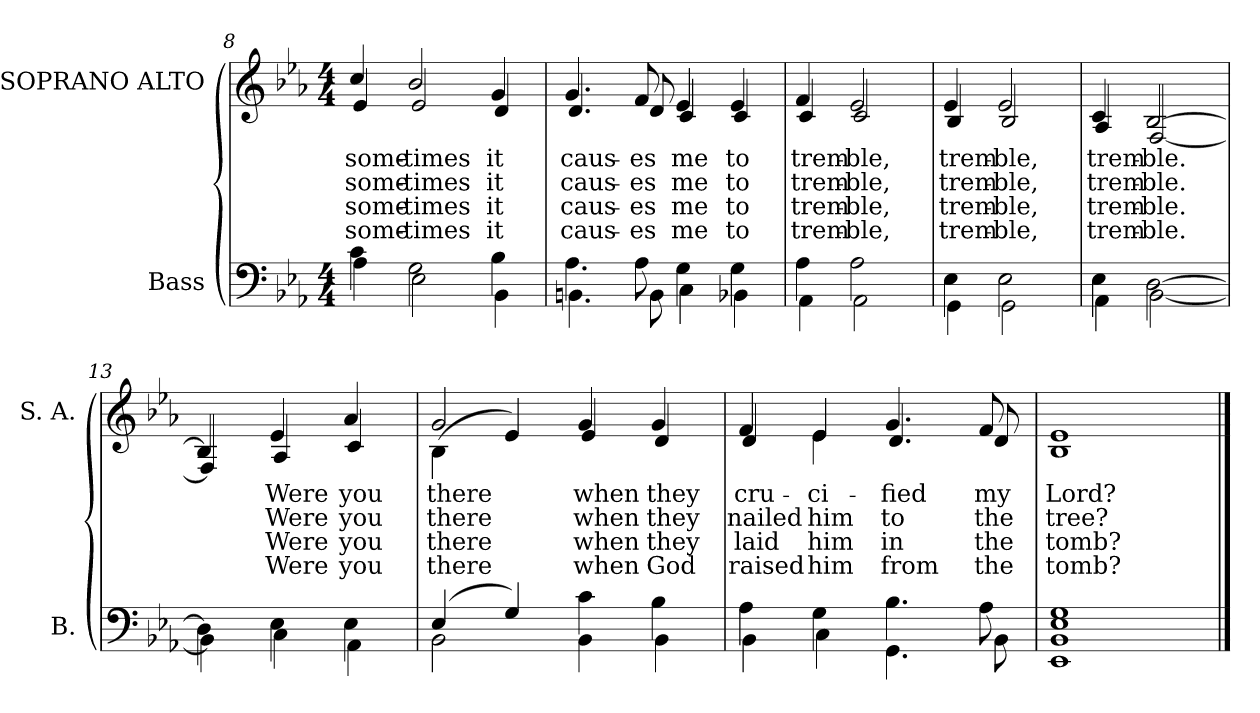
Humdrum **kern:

**kern	**kern	**text	**text	**text	**text
*part2	*part1	*part1	*part1	*part1	*part1
*staff2	*staff1	*staff1	*staff1	*staff1	*staff1
*I"Bass	*I"SOPRANO ALTO	*	*	*	*
*I'B.	*I'S. A.	*	*	*	*
*clefF4	*clefG2	*	*	*	*
*k[b-e-a-]	*k[b-e-a-]	*	*	*	*
*E-:	*E-:	*	*	*	*
*M4/4	*M4/4	*	*	*	*
=8	=8	=8	=8	=8	=8
*^	*	*	*	*	*
!	!	!	!LO:LY:b:color=#000000	!LO:LY:b:color=#000000	!LO:LY:b:color=#000000	!LO:LY:b:color=#000000
*	*	*^	*	*	*	*
4ci\	4A-i\	4cci/	4e-i/	some-	some-	some-	some-
!	!	!	!	!LO:LY:b:color=#000000	!LO:LY:b:color=#000000	!LO:LY:b:color=#000000	!LO:LY:b:color=#000000
2Gi\	2E-i\	2b-i/	2e-i/	-times	-times	-times	-times
!	!	!	!	!LO:LY:b:color=#000000	!LO:LY:b:color=#000000	!LO:LY:b:color=#000000	!LO:LY:b:color=#000000
4B-i\	4BB-i\	4gi/	4di/	it	it	it	it
=9	=9	=9	=9	=9	=9	=9	=9
!	!	!	!	!LO:LY:b:color=#000000	!LO:LY:b:color=#000000	!LO:LY:b:color=#000000	!LO:LY:b:color=#000000
4.A-i\	4.BBni\	4.gi/	4.di/	caus-	caus-	caus-	caus-
!	!	!	!	!LO:LY:b:color=#000000	!LO:LY:b:color=#000000	!LO:LY:b:color=#000000	!LO:LY:b:color=#000000
8A-i\	8BBi\	8fi/	8di/	-es	-es	-es	-es
!	!	!	!	!LO:LY:b:color=#000000	!LO:LY:b:color=#000000	!LO:LY:b:color=#000000	!LO:LY:b:color=#000000
4Gi\	4Ci\	4e-i/	4ci/	me	me	me	me
!	!	!	!	!LO:LY:b:color=#000000	!LO:LY:b:color=#000000	!LO:LY:b:color=#000000	!LO:LY:b:color=#000000
4Gi\	4BB-Xi\	4e-i/	4ci/	to	to	to	to
=10	=10	=10	=10	=10	=10	=10	=10
!	!	!	!	!LO:LY:b:color=#000000	!LO:LY:b:color=#000000	!LO:LY:b:color=#000000	!LO:LY:b:color=#000000
4A-i\	4AA-i\	4fi/	4ci/	trem-	trem-	trem-	trem-
!	!	!	!	!LO:LY:b:color=#000000	!LO:LY:b:color=#000000	!LO:LY:b:color=#000000	!LO:LY:b:color=#000000
2A-i\	2AA-i\	2e-i/	2ci/	-ble,	-ble,	-ble,	-ble,
!!LO:LB:g=z	!!
=11	=11	=11	=11	=11	=11	=11	=11
!	!	!	!	!LO:LY:b:color=#000000	!LO:LY:b:color=#000000	!LO:LY:b:color=#000000	!LO:LY:b:color=#000000
4E-i\	4GGi\	4e-i/	4B-i/	trem-	trem-	trem-	trem-
!	!	!	!	!LO:LY:b:color=#000000	!LO:LY:b:color=#000000	!LO:LY:b:color=#000000	!LO:LY:b:color=#000000
2E-i\	2GGi\	2e-i/	2B-i/	-ble,	-ble,	-ble,	-ble,
=12	=12	=12	=12	=12	=12	=12	=12
!	!	!	!	!LO:LY:b:color=#000000	!LO:LY:b:color=#000000	!LO:LY:b:color=#000000	!LO:LY:b:color=#000000
4E-i\	4AA-i\	4ci/	4A-i/	trem-	trem-	trem-	trem-
!	!	!	!	!LO:LY:b:color=#000000	!LO:LY:b:color=#000000	!LO:LY:b:color=#000000	!LO:LY:b:color=#000000
[2Di\	[2BB-i\	[2B-i/	[2Fi/	-ble.	-ble.	-ble.	-ble.
=13	=13	=13	=13	=13	=13	=13	=13
4Di\]	4BB-i\]	4B-i/]	4Fi/]	.	.	.	.
!	!	!	!	!LO:LY:b:color=#000000	!LO:LY:b:color=#000000	!LO:LY:b:color=#000000	!LO:LY:b:color=#000000
4E-i\	4Ci\	4e-i/	4A-i/	Were	Were	Were	Were
!	!	!	!	!LO:LY:b:color=#000000	!LO:LY:b:color=#000000	!LO:LY:b:color=#000000	!LO:LY:b:color=#000000
4E-i\	4AA-i\	4a-i/	4ci/	you	you	you	you
!!LO:LB:g=z	!!
=14	=14	=14	=14	=14	=14	=14	=14
!	!	!	!	!LO:LY:b:color=#000000	!LO:LY:b:color=#000000	!LO:LY:b:color=#000000	!LO:LY:b:color=#000000
(4E-i/	2BB-i\	2gi/	(4B-i\	there	there	there	there
4Gi/)	.	.	4e-i/)	.	.	.	.
!	!	!	!	!LO:LY:b:color=#000000	!LO:LY:b:color=#000000	!LO:LY:b:color=#000000	!LO:LY:b:color=#000000
4ci\	4BB-i\	4gi/	4e-i/	when	when	when	when
!	!	!	!	!LO:LY:b:color=#000000	!LO:LY:b:color=#000000	!LO:LY:b:color=#000000	!LO:LY:b:color=#000000
4B-i\	4BB-i\	4gi/	4di/	they	they	they	God
=15	=15	=15	=15	=15	=15	=15	=15
!	!	!	!	!LO:LY:b:color=#000000	!LO:LY:b:color=#000000	!LO:LY:b:color=#000000	!LO:LY:b:color=#000000
4A-i\	4BB-i\	4fi/	4di/	cru-	nailed	laid	raised
!	!	!	!	!LO:LY:b:color=#000000	!LO:LY:b:color=#000000	!LO:LY:b:color=#000000	!LO:LY:b:color=#000000
4Gi\	4Ci\	4e-i/	4e-i\	-ci-	him	him	him
!	!	!	!	!LO:LY:b:color=#000000	!LO:LY:b:color=#000000	!LO:LY:b:color=#000000	!LO:LY:b:color=#000000
4.B-i\	4.GGi\	4.gi/	4.di/	-fied	to	in	from
!	!	!	!	!LO:LY:b:color=#000000	!LO:LY:b:color=#000000	!LO:LY:b:color=#000000	!LO:LY:b:color=#000000
8A-i\	8BB-i\	8fi/	8di/	my	the	the	the
=16	=16	=16	=16	=16	=16	=16	=16
*	*^	*	*	*	*	*	*
!	!	!	!	!	!LO:LY:b:color=#000000	!LO:LY:b:color=#000000	!LO:LY:b:color=#000000	!LO:LY:b:color=#000000
1EE-i 1BB-i	1Gi	1E-i	1e-i	1B-i	Lord?	tree?	tomb?	tomb?
*v	*v	*v	*	*	*	*	*	*
*	*v	*v	*	*	*	*
==	==	==	==	==	==
*-	*-	*-	*-	*-	*-
